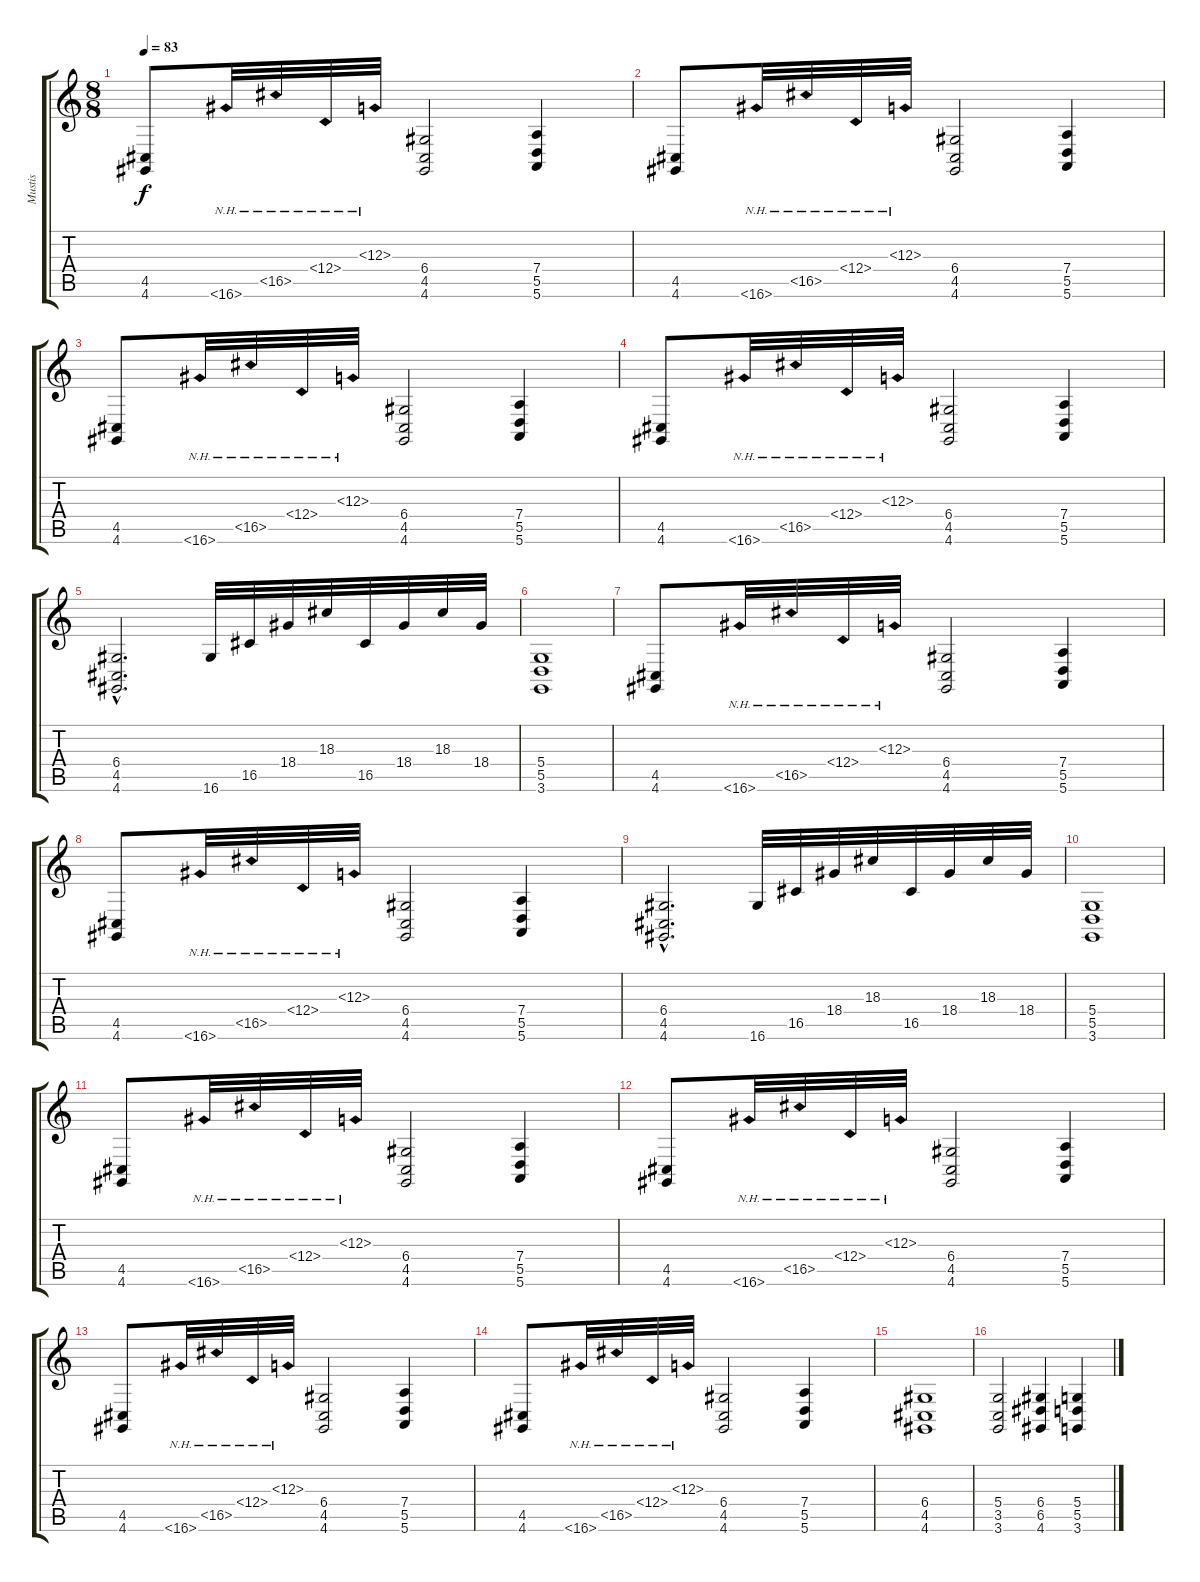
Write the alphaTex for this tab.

\track ("Mustis" "Mustis") {instrument fx2soundtrack}
\staff {score tabs}
\tuning (E4 B3 G3 D3 A2 E2) {hide}
\ts (8 8)
\tempo 83
\clef g2
\ks c
(4.5 4.6).8{dy f} 16.6{nh}.32 16.5{nh}.32 18.4{nh}.32 18.3{nh}.32 (6.4 4.5 4.6).2 (7.4 5.5 5.6).4 |
(4.5 4.6).8 16.6{nh}.32 16.5{nh}.32 18.4{nh}.32 18.3{nh}.32 (6.4 4.5 4.6).2 (7.4 5.5 5.6).4 |
(4.5 4.6).8 16.6{nh}.32 16.5{nh}.32 18.4{nh}.32 18.3{nh}.32 (6.4 4.5 4.6).2 (7.4 5.5 5.6).4 |
(4.5 4.6).8 16.6{nh}.32 16.5{nh}.32 18.4{nh}.32 18.3{nh}.32 (6.4 4.5 4.6).2 (7.4 5.5 5.6).4 |
(6.4{hac} 4.5{hac} 4.6{hac}).2{d} 16.6.32 16.5.32 18.4.32 18.3.32 16.5.32 18.4.32 18.3.32 18.4.32 |
(5.4 5.5 3.6).1 |
(4.5 4.6).8 16.6{nh}.32 16.5{nh}.32 18.4{nh}.32 18.3{nh}.32 (6.4 4.5 4.6).2 (7.4 5.5 5.6).4 |
(4.5 4.6).8 16.6{nh}.32 16.5{nh}.32 18.4{nh}.32 18.3{nh}.32 (6.4 4.5 4.6).2 (7.4 5.5 5.6).4 |
(6.4{hac} 4.5{hac} 4.6{hac}).2{d} 16.6.32 16.5.32 18.4.32 18.3.32 16.5.32 18.4.32 18.3.32 18.4.32 |
(5.4 5.5 3.6).1 |
(4.5 4.6).8 16.6{nh}.32 16.5{nh}.32 18.4{nh}.32 18.3{nh}.32 (6.4 4.5 4.6).2 (7.4 5.5 5.6).4 |
(4.5 4.6).8 16.6{nh}.32 16.5{nh}.32 18.4{nh}.32 18.3{nh}.32 (6.4 4.5 4.6).2 (7.4 5.5 5.6).4 |
(4.5 4.6).8 16.6{nh}.32 16.5{nh}.32 18.4{nh}.32 18.3{nh}.32 (6.4 4.5 4.6).2 (7.4 5.5 5.6).4 |
(4.5 4.6).8 16.6{nh}.32 16.5{nh}.32 18.4{nh}.32 18.3{nh}.32 (6.4 4.5 4.6).2 (7.4 5.5 5.6).4 |
(6.4 4.5 4.6).1 |
(5.4 3.5 3.6).2 (6.4 6.5 4.6).4 (5.4 5.5 3.6).4
